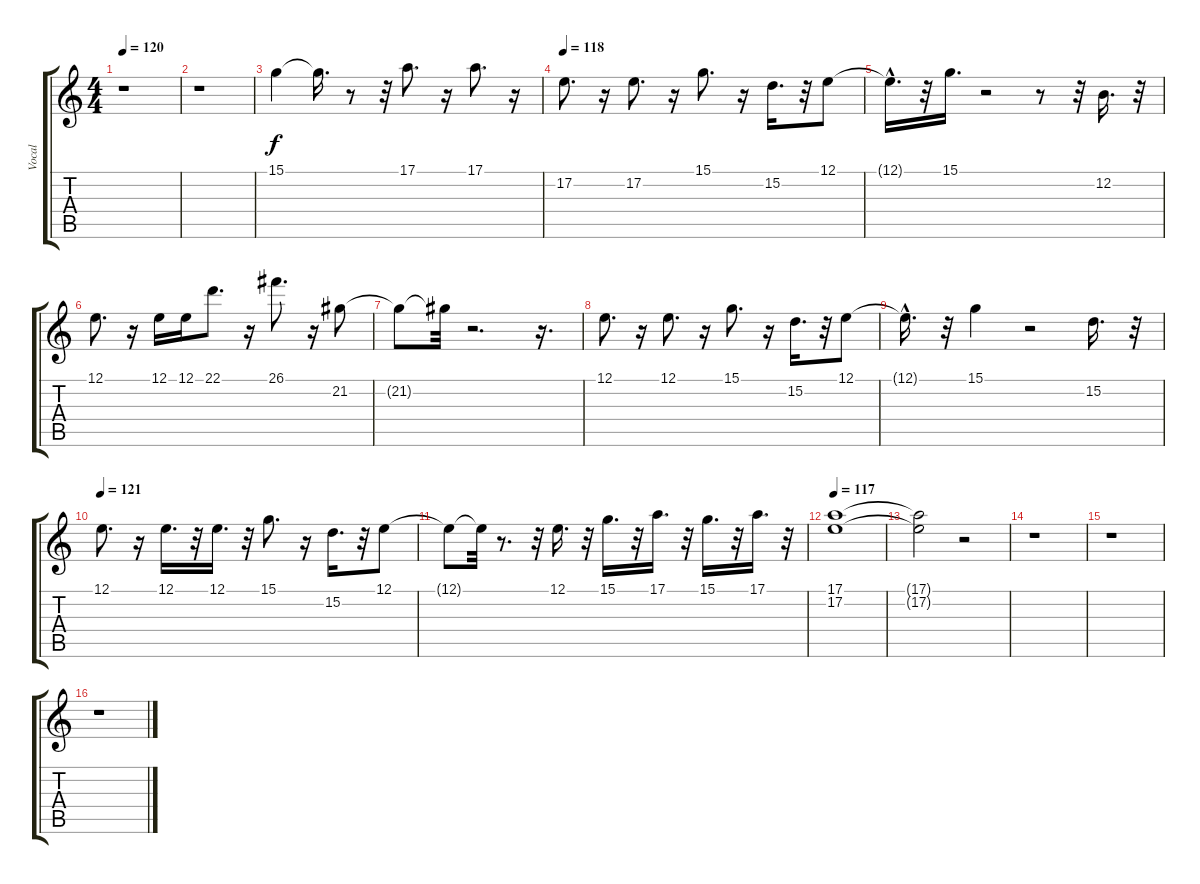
\track ("Vocal" "Vocal") {instrument fx4atmosphere}
\staff {score tabs}
\tuning (E4 B3 G3 D3 A2 E2) {hide}
\ts (4 4)
\tempo 120
\clef g2
\ks c
r.1{dy f} |
r.1 |
15.1.4 15.1{t}.16{d} r.8 r.32 17.1.8{d} r.16 17.1.8{d} r.16 |
\tempo 118
17.2.8{d} r.16 17.2.8{d} r.16 15.1.8{d} r.16 15.2.16{d} r.32 12.1.8 |
12.1{hac t}.16{d} r.32 15.1.16{d} r.2 r.8 r.32 12.2.16{d} r.32 |
12.1.8{d} r.16 12.1.16 12.1.16 22.1.8{d} r.16 26.1.8{d} r.16 21.2.8 |
21.2{t}.8 21.2{t}.32 r.2{d} r.16{d} |
12.1.8{d} r.16 12.1.8{d} r.16 15.1.8{d} r.16 15.2.16{d} r.32 12.1.8 |
12.1{hac t}.16{d} r.32 15.1.4 r.2 15.2.16{d} r.32 |
\tempo 121
12.1.8{d} r.16 12.1.16{d} r.32 12.1.16{d} r.32 15.1.8{d} r.16 15.2.16{d} r.32 12.1.8 |
12.1{t}.8 12.1{t}.32 r.8{d} r.32 12.1.16{d} r.32 15.1.16{d} r.32 17.1.16{d} r.32 15.1.16{d} r.32 17.1.16{d} r.32 |
\tempo 117
(17.1 17.2).1 |
(17.1{t} 17.2{t}).2 r.2 |
r.1 |
r.1 |
r.1
